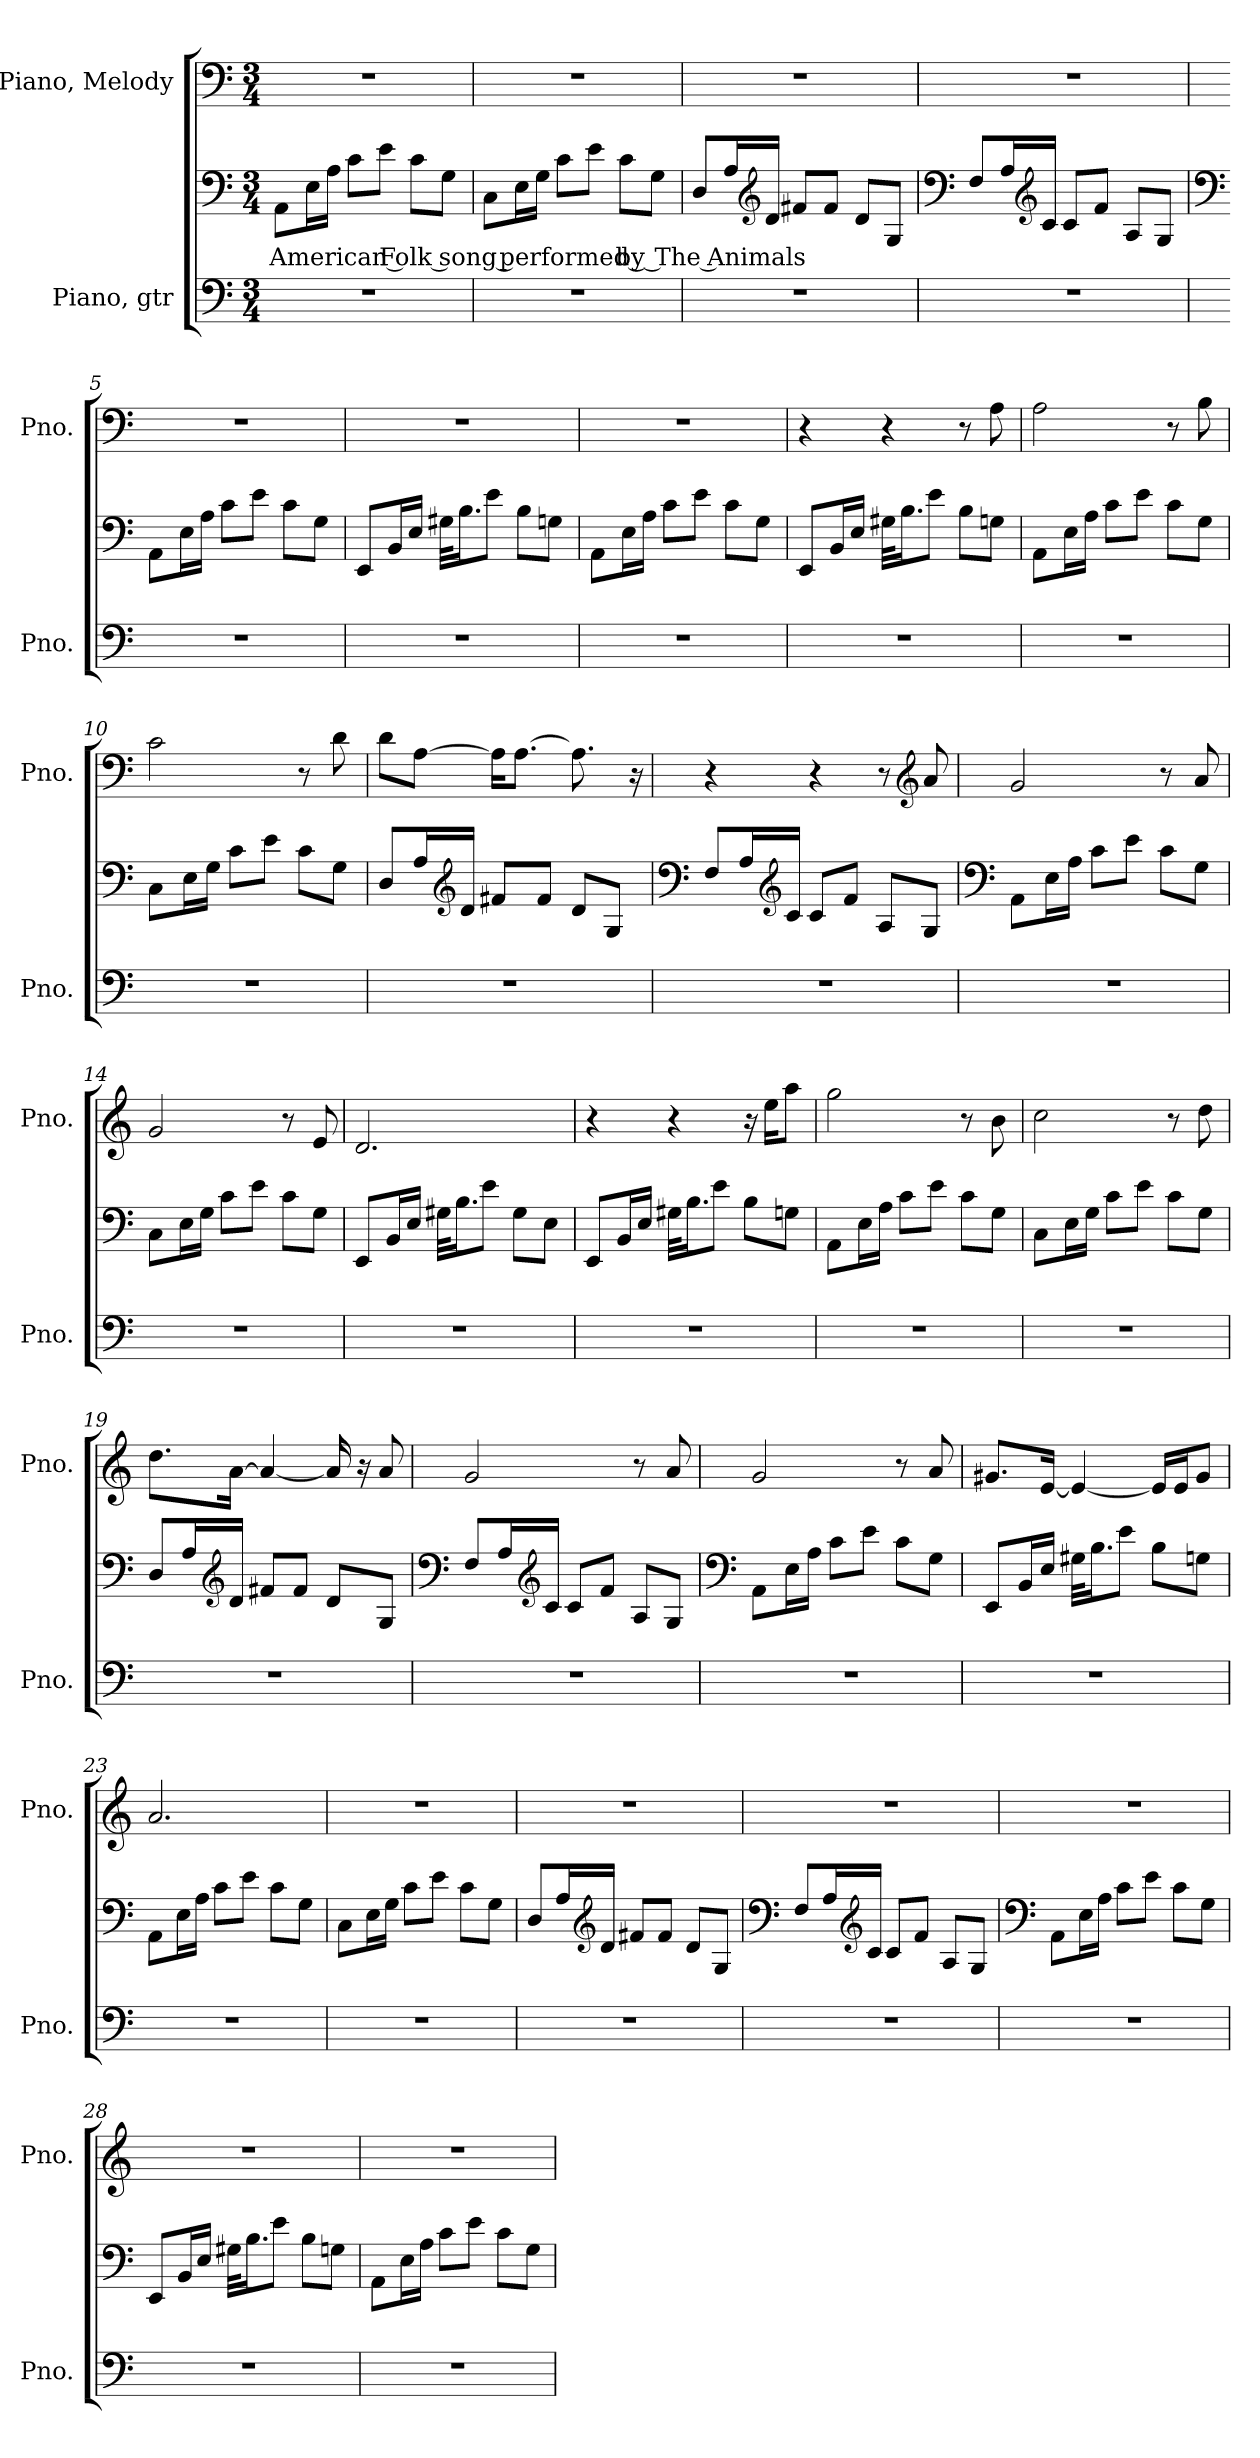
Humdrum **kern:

**kern	**kern	**text	**kern
*part2	*part2	*part2	*part1
*staff3	*staff2	*staff2	*staff1
*I"Piano, gtr	*	*	*I"Piano, Melody
*I'Pno.	*	*	*I'Pno.
*clefF4	*clefF4	*	*clefF4
*k[]	*k[]	*	*k[]
*M3/4	*M3/4	*	*M3/4
*MM98	*MM98	*	*MM98
=1	=1	=1	=1
!	!	!LO:LY:b	!
2.r	8AA\L	American Folk song performed by The Animals	2.r
.	16E\L	.	.
.	16A\JJ	.	.
.	8c\L	.	.
.	8e\J	.	.
.	8c\L	.	.
.	8G\J	.	.
!!LO:LB:g=z
=2	=2	=2	=2
2.r	8C\L	.	2.r
.	16E\L	.	.
.	16G\JJ	.	.
.	8c\L	.	.
.	8e\J	.	.
.	8c\L	.	.
.	8G\J	.	.
=3	=3	=3	=3
2.r	8D/L	.	2.r
.	16A/L	.	.
*	*clefG2	*	*
.	16d/JJ	.	.
.	8f#X/L	.	.
.	8f#/J	.	.
.	8d/L	.	.
.	8G/J	.	.
=4	=4	=4	=4
*	*clefF4	*	*
2.r	8F/L	.	2.r
.	16A/L	.	.
*	*clefG2	*	*
.	16c/JJ	.	.
.	8c/L	.	.
.	8f/J	.	.
.	8A/L	.	.
.	8G/J	.	.
=5	=5	=5	=5
*	*clefF4	*	*
2.r	8AA\L	.	2.r
.	16E\L	.	.
.	16A\JJ	.	.
.	8c\L	.	.
.	8e\J	.	.
.	8c\L	.	.
.	8G\J	.	.
!!LO:LB:g=z
=6	=6	=6	=6
2.r	8EE/L	.	2.r
.	16BB/L	.	.
.	16E/JJ	.	.
.	32G#X\KLL	.	.
.	16.B\J	.	.
.	8e\J	.	.
.	8B\L	.	.
.	8Gn\J	.	.
=7	=7	=7	=7
2.r	8AA\L	.	2.r
.	16E\L	.	.
.	16A\JJ	.	.
.	8c\L	.	.
.	8e\J	.	.
.	8c\L	.	.
.	8G\J	.	.
=8	=8	=8	=8
2.r	8EE/L	.	4r
.	16BB/L	.	.
.	16E/JJ	.	.
.	32G#X\KLL	.	4r
.	16.B\J	.	.
.	8e\J	.	.
.	8B\L	.	8r
.	8Gn\J	.	8A\
=9	=9	=9	=9
2.r	8AA\L	.	2A\
.	16E\L	.	.
.	16A\JJ	.	.
.	8c\L	.	.
.	8e\J	.	.
.	8c\L	.	8r
.	8G\J	.	8B\
!!LO:LB:g=z
=10	=10	=10	=10
2.r	8C\L	.	2c\
.	16E\L	.	.
.	16G\JJ	.	.
.	8c\L	.	.
.	8e\J	.	.
.	8c\L	.	8r
.	8G\J	.	8d\
=11	=11	=11	=11
2.r	8D/L	.	8d\L
.	16A/L	.	[8A\J
*	*clefG2	*	*
.	16d/JJ	.	.
.	8f#X/L	.	16A\KL]
.	.	.	[8.A\J
.	8f#/J	.	.
.	8d/L	.	8.A\]
.	8G/J	.	.
.	.	.	16r
=12	=12	=12	=12
*	*clefF4	*	*
2.r	8F/L	.	4r
.	16A/L	.	.
*	*clefG2	*	*
.	16c/JJ	.	.
.	8c/L	.	4r
.	8f/J	.	.
.	8A/L	.	8r
*	*	*	*clefG2
.	8G/J	.	8a/
=13	=13	=13	=13
*	*clefF4	*	*
2.r	8AA\L	.	2g/
.	16E\L	.	.
.	16A\JJ	.	.
.	8c\L	.	.
.	8e\J	.	.
.	8c\L	.	8r
.	8G\J	.	8a/
!!LO:PB:g=z
=14	=14	=14	=14
2.r	8C\L	.	2g/
.	16E\L	.	.
.	16G\JJ	.	.
.	8c\L	.	.
.	8e\J	.	.
.	8c\L	.	8r
.	8G\J	.	8e/
=15	=15	=15	=15
2.r	8EE/L	.	2.d/
.	16BB/L	.	.
.	16E/JJ	.	.
.	32G#X\KLL	.	.
.	16.B\J	.	.
.	8e\J	.	.
.	8G#\L	.	.
.	8E\J	.	.
=16	=16	=16	=16
2.r	8EE/L	.	4r
.	16BB/L	.	.
.	16E/JJ	.	.
.	32G#X\KLL	.	4r
.	16.B\J	.	.
.	8e\J	.	.
.	8B\L	.	16r
.	.	.	16ee\KL
.	8Gn\J	.	8aa\J
=17	=17	=17	=17
2.r	8AA\L	.	2gg\
.	16E\L	.	.
.	16A\JJ	.	.
.	8c\L	.	.
.	8e\J	.	.
.	8c\L	.	8r
.	8G\J	.	8b\
!!LO:LB:g=z
=18	=18	=18	=18
2.r	8C\L	.	2cc\
.	16E\L	.	.
.	16G\JJ	.	.
.	8c\L	.	.
.	8e\J	.	.
.	8c\L	.	8r
.	8G\J	.	8dd\
=19	=19	=19	=19
2.r	8D/L	.	8.dd\L
.	16A/L	.	.
*	*clefG2	*	*
.	16d/JJ	.	[16a\Jk
.	8f#X/L	.	4a/_
.	8f#/J	.	.
.	8d/L	.	16a/]
.	.	.	16r
.	8G/J	.	8a/
=20	=20	=20	=20
*	*clefF4	*	*
2.r	8F/L	.	2g/
.	16A/L	.	.
*	*clefG2	*	*
.	16c/JJ	.	.
.	8c/L	.	.
.	8f/J	.	.
.	8A/L	.	8r
.	8G/J	.	8a/
=21	=21	=21	=21
*	*clefF4	*	*
2.r	8AA\L	.	2g/
.	16E\L	.	.
.	16A\JJ	.	.
.	8c\L	.	.
.	8e\J	.	.
.	8c\L	.	8r
.	8G\J	.	8a/
!!LO:LB:g=z
=22	=22	=22	=22
2.r	8EE/L	.	8.g#X/L
.	16BB/L	.	.
.	16E/JJ	.	[16e/Jk
.	32G#X\KLL	.	4e/_
.	16.B\J	.	.
.	8e\J	.	.
.	8B\L	.	16e/LL]
.	.	.	16e/J
.	8Gn\J	.	8g#/J
=23	=23	=23	=23
2.r	8AA\L	.	2.a/
.	16E\L	.	.
.	16A\JJ	.	.
.	8c\L	.	.
.	8e\J	.	.
.	8c\L	.	.
.	8G\J	.	.
=24	=24	=24	=24
2.r	8C\L	.	2.r
.	16E\L	.	.
.	16G\JJ	.	.
.	8c\L	.	.
.	8e\J	.	.
.	8c\L	.	.
.	8G\J	.	.
=25	=25	=25	=25
2.r	8D/L	.	2.r
.	16A/L	.	.
*	*clefG2	*	*
.	16d/JJ	.	.
.	8f#X/L	.	.
.	8f#/J	.	.
.	8d/L	.	.
.	8G/J	.	.
!!LO:LB:g=z
=26	=26	=26	=26
*	*clefF4	*	*
2.r	8F/L	.	2.r
.	16A/L	.	.
*	*clefG2	*	*
.	16c/JJ	.	.
.	8c/L	.	.
.	8f/J	.	.
.	8A/L	.	.
.	8G/J	.	.
=27	=27	=27	=27
*	*clefF4	*	*
2.r	8AA\L	.	2.r
.	16E\L	.	.
.	16A\JJ	.	.
.	8c\L	.	.
.	8e\J	.	.
.	8c\L	.	.
.	8G\J	.	.
=28	=28	=28	=28
2.r	8EE/L	.	2.r
.	16BB/L	.	.
.	16E/JJ	.	.
.	32G#X\KLL	.	.
.	16.B\J	.	.
.	8e\J	.	.
.	8B\L	.	.
.	8Gn\J	.	.
=29	=29	=29	=29
2.r	8AA\L	.	2.r
.	16E\L	.	.
.	16A\JJ	.	.
.	8c\L	.	.
.	8e\J	.	.
.	8c\L	.	.
.	8G\J	.	.
=	=	=	=
*-	*-	*-	*-
